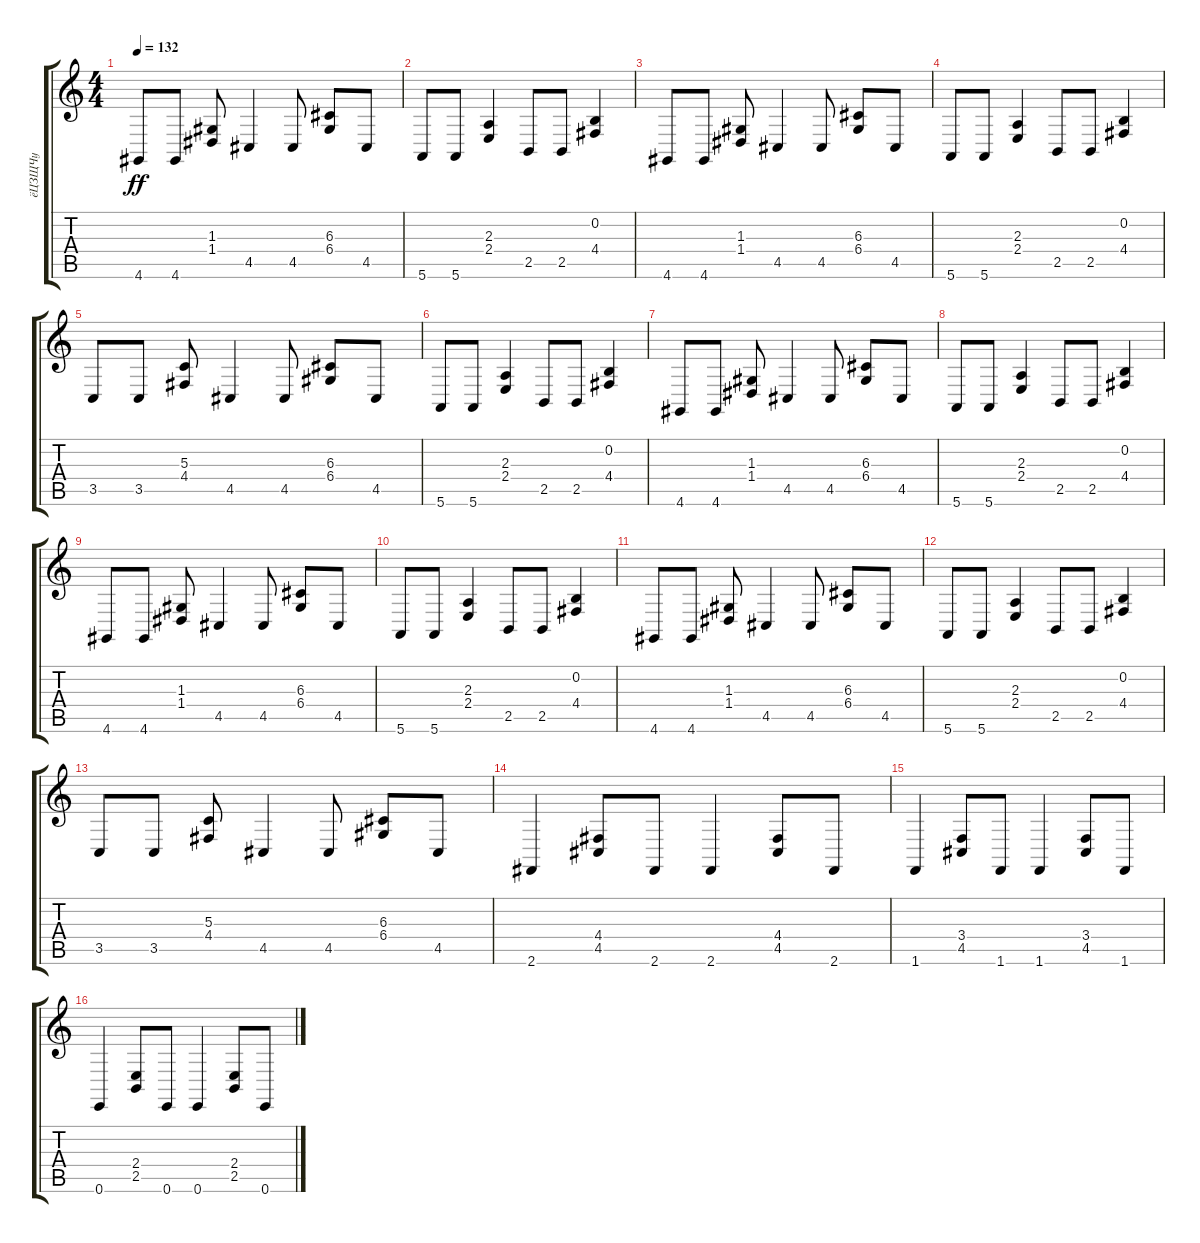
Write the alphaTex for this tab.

\track ("ёЦЗЩЧу" "ёЦЗЩЧу") {instrument acousticgrandpiano}
\staff {score tabs}
\tuning (E4 B3 G3 D3 A2 E2) {hide}
\ts (4 4)
\tempo 132
\clef g2
\ks c
4.6.8{dy ff} 4.6.8 (1.3 1.4).8 4.5.4 4.5.8 (6.3 6.4).8 4.5.8 |
5.6.8 5.6.8 (2.3 2.4).4 2.5.8 2.5.8 (0.2 4.4).4 |
4.6.8 4.6.8 (1.3 1.4).8 4.5.4 4.5.8 (6.3 6.4).8 4.5.8 |
5.6.8 5.6.8 (2.3 2.4).4 2.5.8 2.5.8 (0.2 4.4).4 |
3.5.8 3.5.8 (5.3 4.4).8 4.5.4 4.5.8 (6.3 6.4).8 4.5.8 |
5.6.8 5.6.8 (2.3 2.4).4 2.5.8 2.5.8 (0.2 4.4).4 |
4.6.8 4.6.8 (1.3 1.4).8 4.5.4 4.5.8 (6.3 6.4).8 4.5.8 |
5.6.8 5.6.8 (2.3 2.4).4 2.5.8 2.5.8 (0.2 4.4).4 |
4.6.8 4.6.8 (1.3 1.4).8 4.5.4 4.5.8 (6.3 6.4).8 4.5.8 |
5.6.8 5.6.8 (2.3 2.4).4 2.5.8 2.5.8 (0.2 4.4).4 |
4.6.8 4.6.8 (1.3 1.4).8 4.5.4 4.5.8 (6.3 6.4).8 4.5.8 |
5.6.8 5.6.8 (2.3 2.4).4 2.5.8 2.5.8 (0.2 4.4).4 |
3.5.8 3.5.8 (5.3 4.4).8 4.5.4 4.5.8 (6.3 6.4).8 4.5.8 |
2.6.4 (4.4 4.5).8 2.6.8 2.6.4 (4.4 4.5).8 2.6.8 |
1.6.4 (3.4 4.5).8 1.6.8 1.6.4 (3.4 4.5).8 1.6.8 |
0.6.4 (2.4 2.5).8 0.6.8 0.6.4 (2.4 2.5).8 0.6.8
